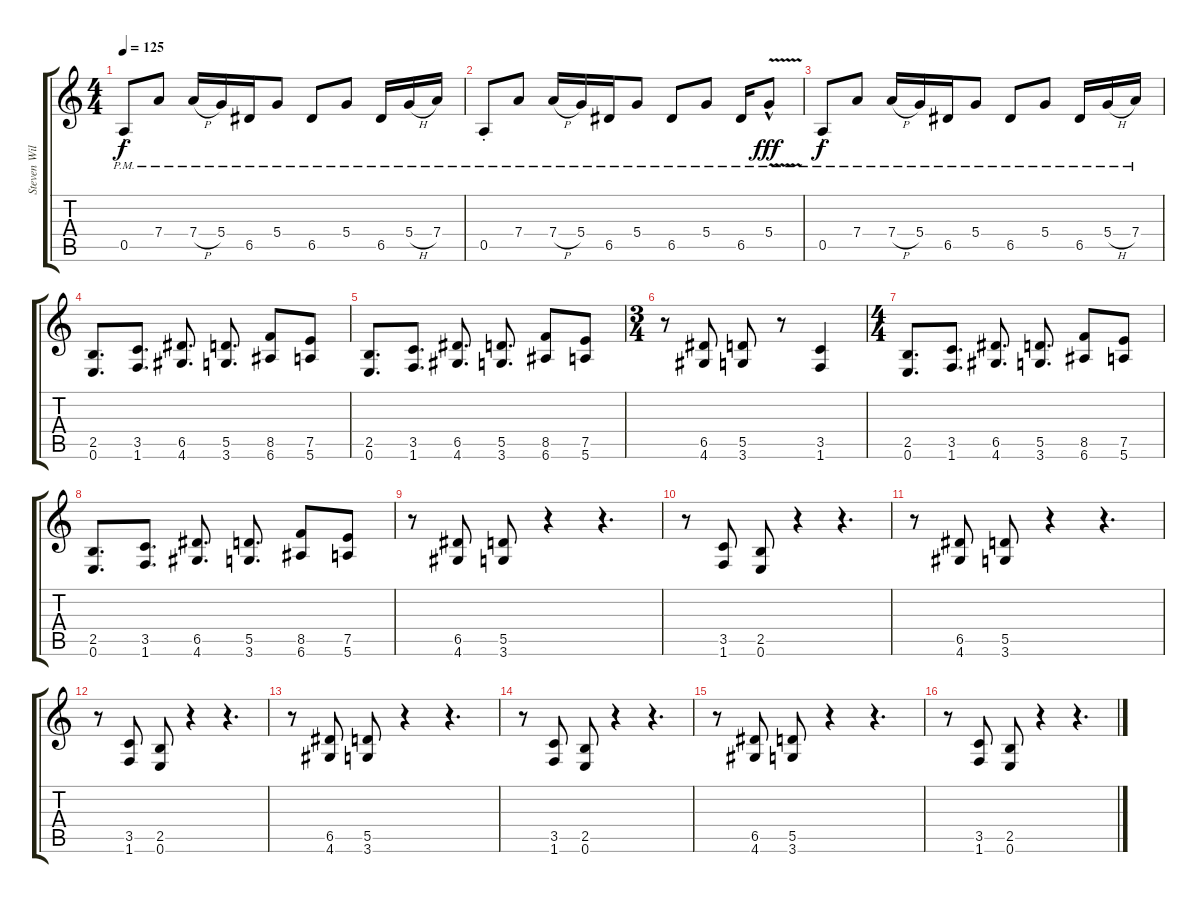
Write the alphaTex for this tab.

\track ("Steven Wilson" "Steven Wil") {instrument distortionguitar}
\staff {score tabs}
\tuning (E4 B3 G3 D3 A2 E2) {hide}
\ts (4 4)
\tempo 125
\clef g2
\ks c
0.5{pm st}.8{dy f} 7.4{pm}.8 7.4{h pm}.16 5.4{pm}.16 6.5{pm}.16 5.4{pm}.8 6.5{pm}.8 5.4{pm}.8 6.5{pm}.16 5.4{h pm}.16 7.4{pm}.16 |
0.5{pm st}.8 7.4{pm}.8 7.4{h pm}.16 5.4{pm}.16 6.5{pm}.16 5.4{pm}.8 6.5{pm}.8 5.4{pm}.8 6.5{pm}.16 5.4{v hac pm}.8{dy fff} |
0.5{pm st}.8{dy f} 7.4{pm}.8 7.4{h pm}.16 5.4{pm}.16 6.5{pm}.16 5.4{pm}.8 6.5{pm}.8 5.4{pm}.8 6.5{pm}.16 5.4{h pm}.16 7.4{pm}.16 |
(2.5 0.6).8{d} (3.5 1.6).8{d} (6.5 4.6).8{d} (5.5 3.6).8{d} (8.5 6.6).8 (7.5 5.6).8 |
(2.5 0.6).8{d} (3.5 1.6).8{d} (6.5 4.6).8{d} (5.5 3.6).8{d} (8.5 6.6).8 (7.5 5.6).8 |
\ts (3 4)
r.8 (6.5 4.6).8 (5.5 3.6).8 r.8 (3.5 1.6).4 |
\ts (4 4)
(2.5 0.6).8{d} (3.5 1.6).8{d} (6.5 4.6).8{d} (5.5 3.6).8{d} (8.5 6.6).8 (7.5 5.6).8 |
(2.5 0.6).8{d} (3.5 1.6).8{d} (6.5 4.6).8{d} (5.5 3.6).8{d} (8.5 6.6).8 (7.5 5.6).8 |
r.8 (6.5 4.6).8 (5.5 3.6).8 r.4 r.4{d} |
r.8 (3.5 1.6).8 (2.5 0.6).8 r.4 r.4{d} |
r.8 (6.5 4.6).8 (5.5 3.6).8 r.4 r.4{d} |
r.8 (3.5 1.6).8 (2.5 0.6).8 r.4 r.4{d} |
r.8 (6.5 4.6).8 (5.5 3.6).8 r.4 r.4{d} |
r.8 (3.5 1.6).8 (2.5 0.6).8 r.4 r.4{d} |
r.8 (6.5 4.6).8 (5.5 3.6).8 r.4 r.4{d} |
r.8 (3.5 1.6).8 (2.5 0.6).8 r.4 r.4{d}
